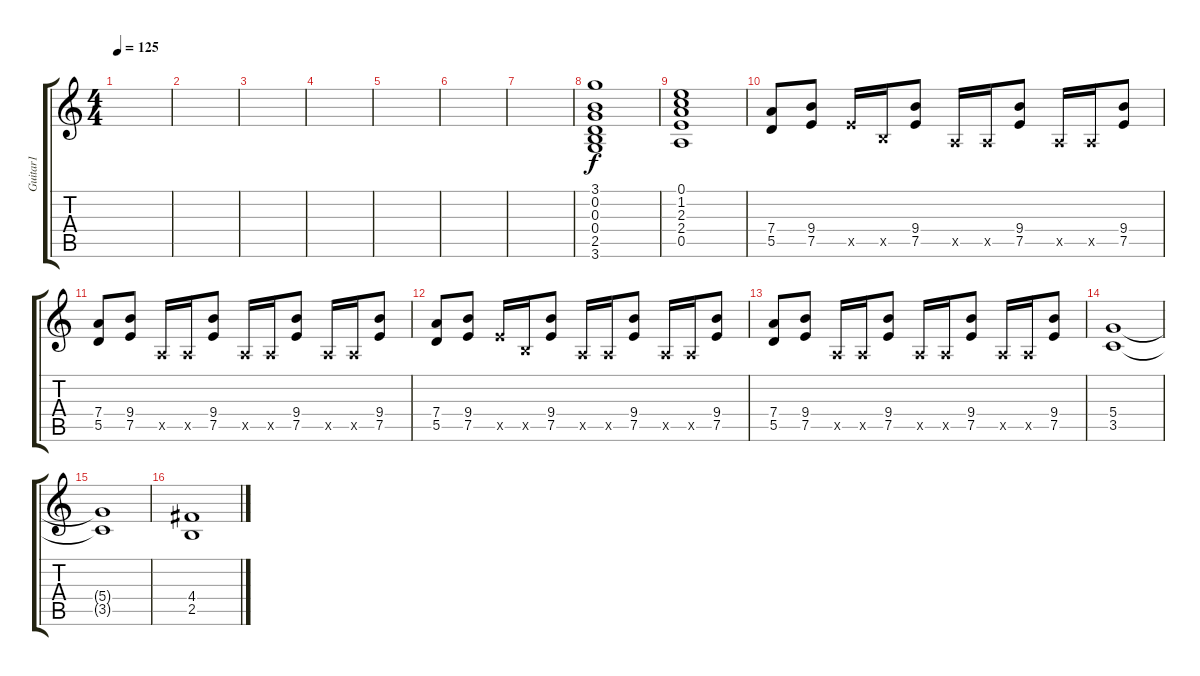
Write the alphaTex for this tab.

\track ("Guitar1" "Guitar1") {instrument distortionguitar}
\staff {score tabs}
\tuning (E4 B3 G3 D3 A2 E2) {hide}
\ts (4 4)
\tempo 125
\clef g2
\ks c
|
|
|
|
|
|
|
(3.1 0.2 0.3 0.4 2.5 3.6).1 |
(0.1 1.2 2.3 2.4 0.5).1 |
(7.4 5.5).8 (9.4 7.5).8 7.5{x}.16 2.5{x}.16 (9.4 7.5).8 0.5{x}.16 0.5{x}.16 (9.4 7.5).8 0.5{x}.16 0.5{x}.16 (9.4 7.5).8 |
(7.4 5.5).8 (9.4 7.5).8 0.5{x}.16 0.5{x}.16 (9.4 7.5).8 0.5{x}.16 0.5{x}.16 (9.4 7.5).8 0.5{x}.16 0.5{x}.16 (9.4 7.5).8 |
(7.4 5.5).8 (9.4 7.5).8 7.5{x}.16 2.5{x}.16 (9.4 7.5).8 0.5{x}.16 0.5{x}.16 (9.4 7.5).8 0.5{x}.16 0.5{x}.16 (9.4 7.5).8 |
(7.4 5.5).8 (9.4 7.5).8 0.5{x}.16 0.5{x}.16 (9.4 7.5).8 0.5{x}.16 0.5{x}.16 (9.4 7.5).8 0.5{x}.16 0.5{x}.16 (9.4 7.5).8 |
(5.4 3.5).1 |
(5.4{t} 3.5{t}).1 |
(4.4 2.5).1
